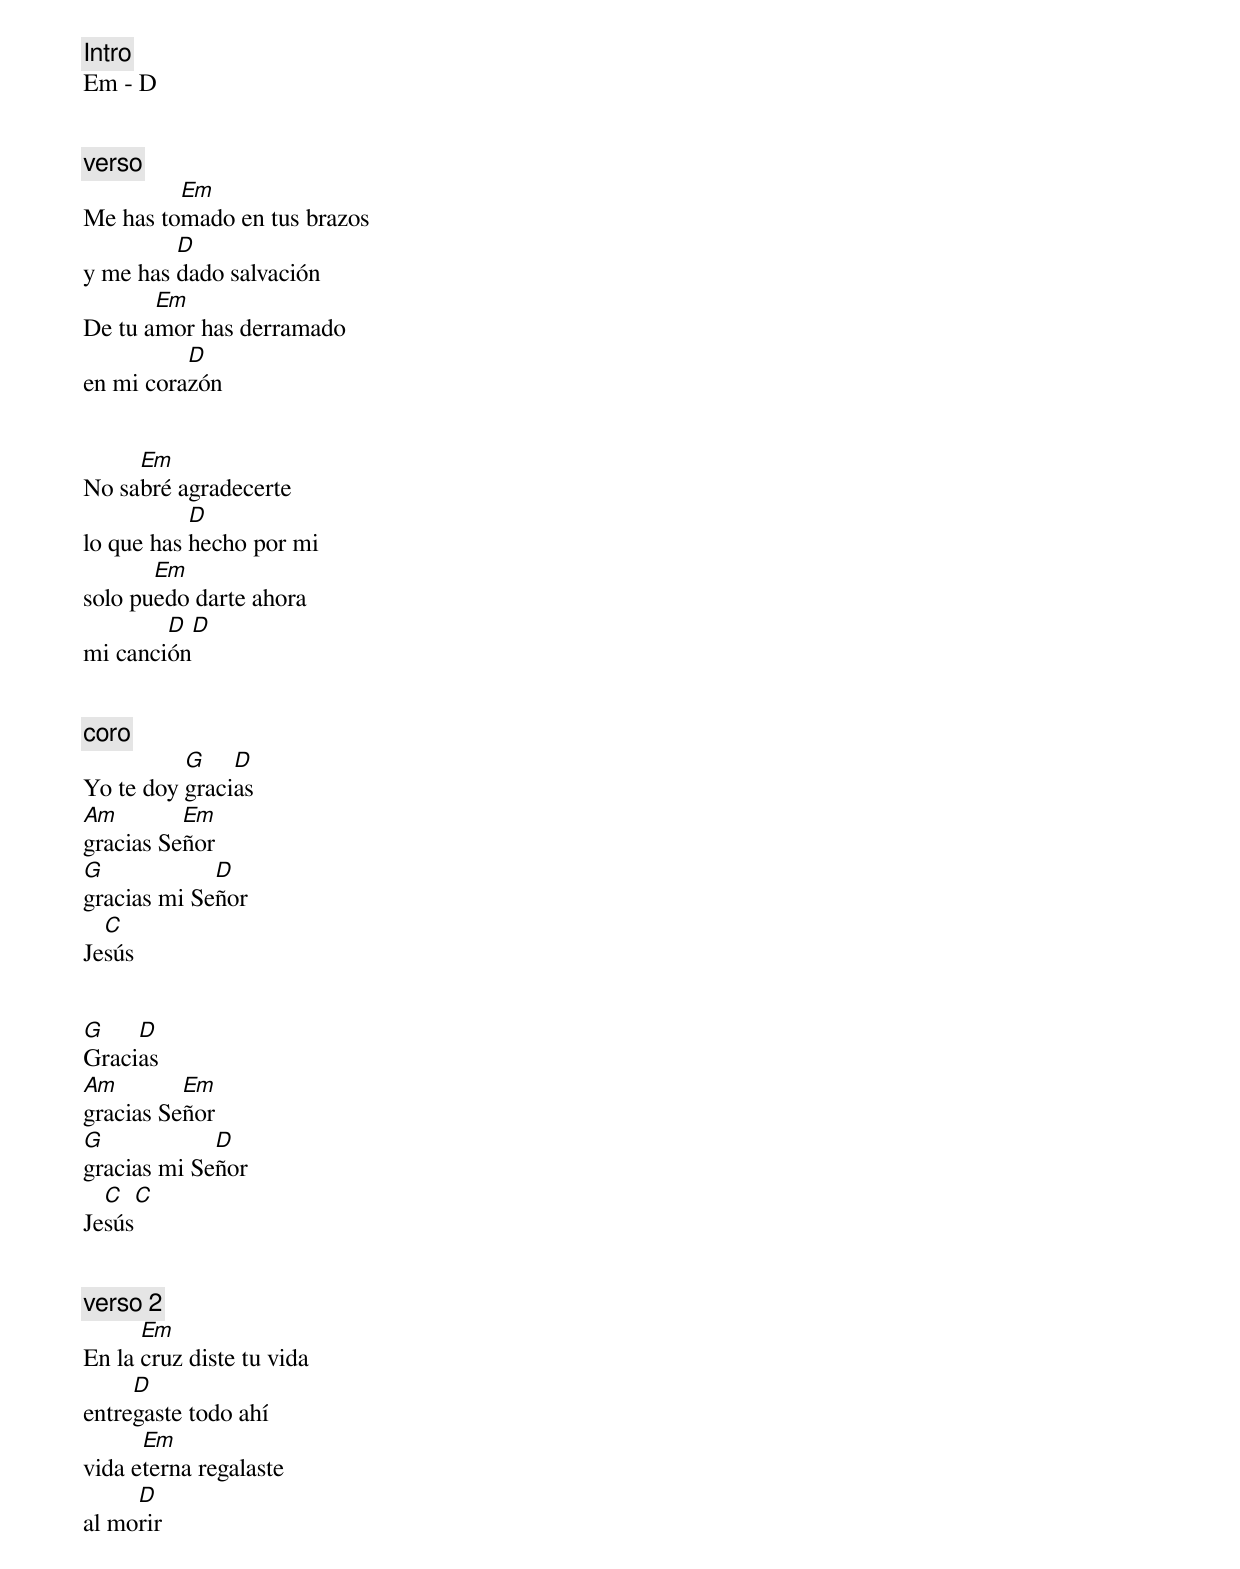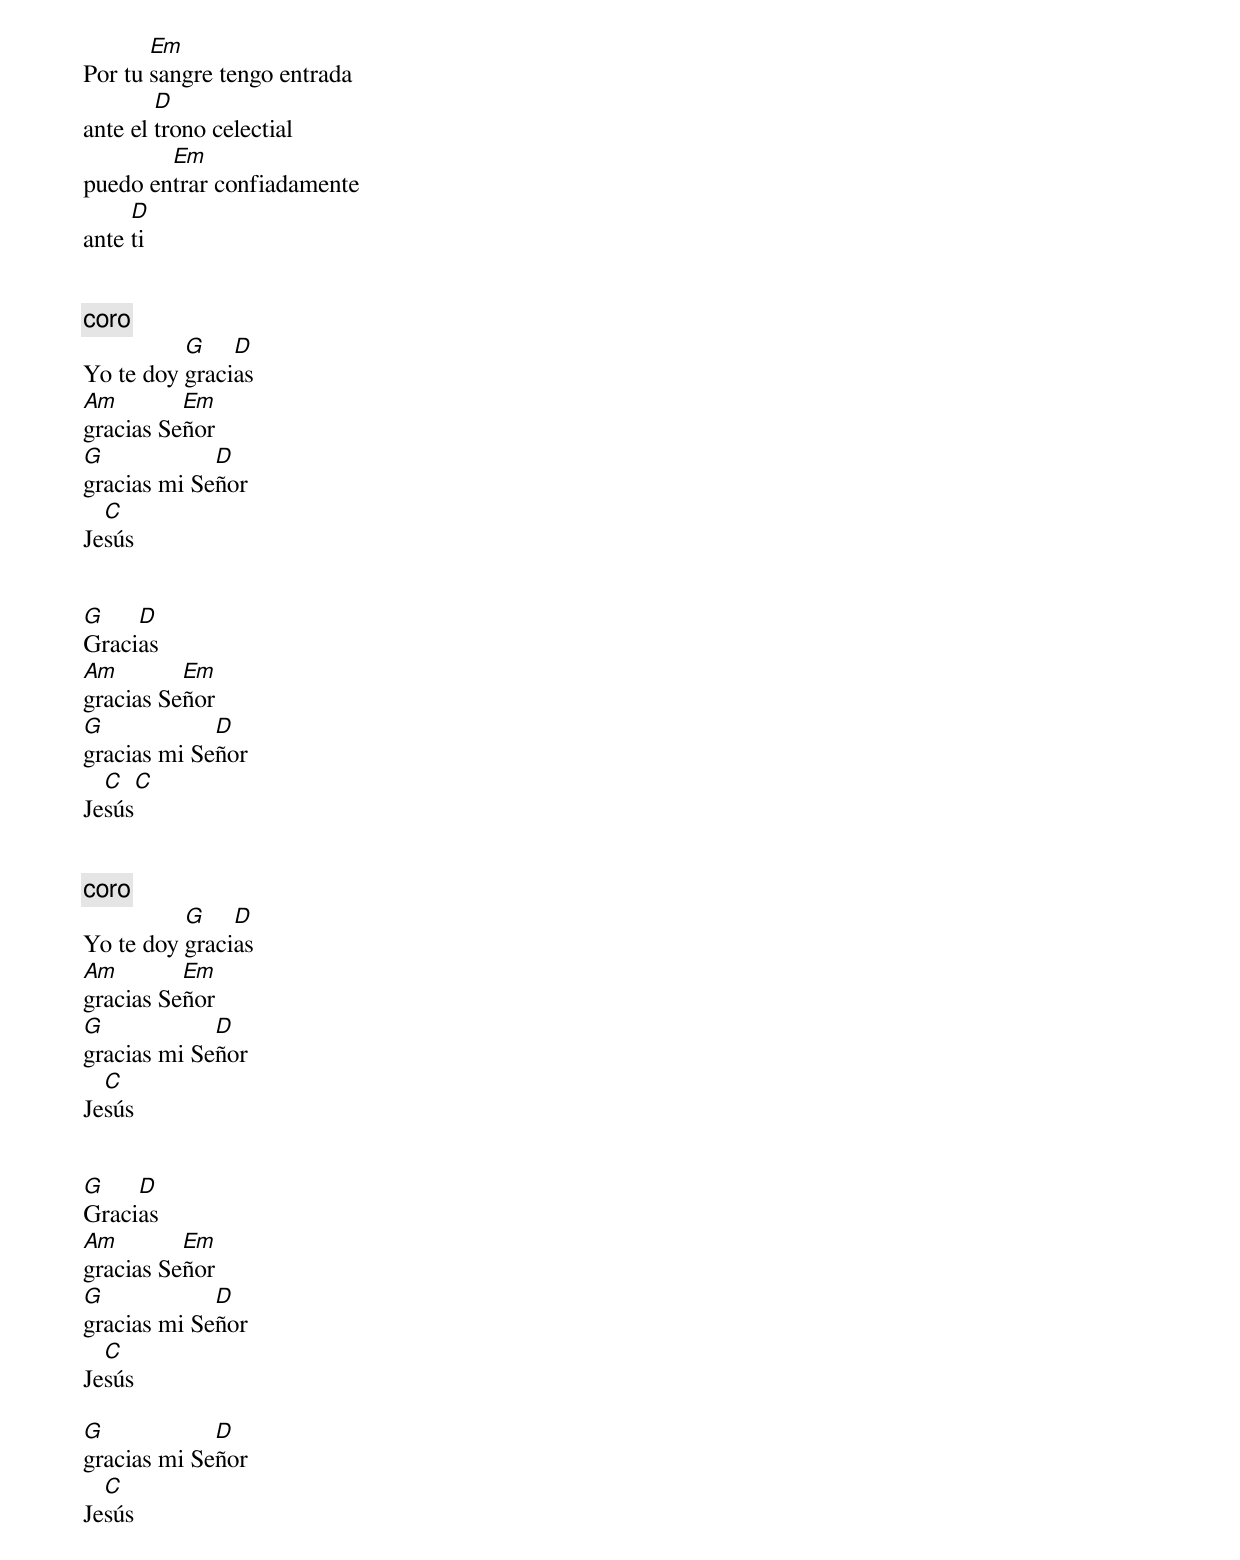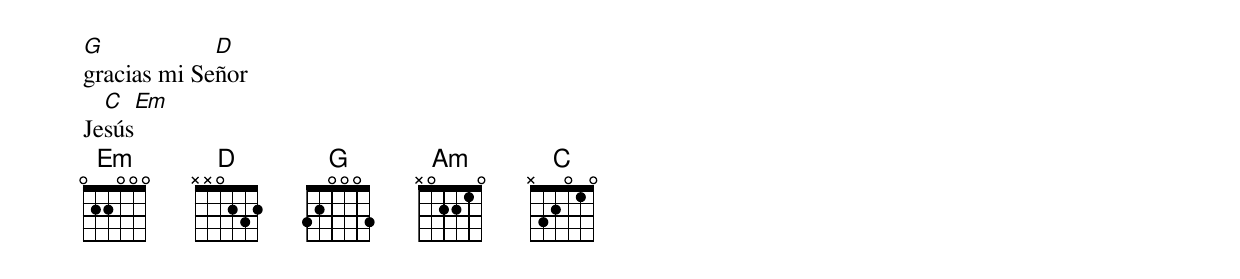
[Intro]
Em - D


[verso]
         Em
Me has tomado en tus brazos
         D
y me has dado salvación
       Em
De tu amor has derramado
          D
en mi corazón


     Em
No sabré agradecerte
           D
lo que has hecho por mi
       Em
solo puedo darte ahora
        D   D
mi canción


[coro]
          G    D
Yo te doy gracias
Am        Em
gracias Señor
G            D
gracias mi Señor
  C
Jesús


G    D
Gracias
Am        Em
gracias Señor
G            D
gracias mi Señor
  C    C
Jesús


[verso 2]
      Em
En la cruz diste tu vida
     D
entregaste todo ahí
      Em
vida eterna regalaste
     D
al morir


       Em
Por tu sangre tengo entrada
        D
ante el trono celectial
        Em
puedo entrar confiadamente
     D
ante ti


[coro]
          G    D
Yo te doy gracias
Am        Em
gracias Señor
G            D
gracias mi Señor
  C
Jesús


G    D
Gracias
Am        Em
gracias Señor
G            D
gracias mi Señor
  C    C
Jesús


[coro]
          G    D
Yo te doy gracias
Am        Em
gracias Señor
G            D
gracias mi Señor
  C
Jesús


G    D
Gracias
Am        Em
gracias Señor
G            D
gracias mi Señor
  C
Jesús

G            D
gracias mi Señor
  C
Jesús

G            D
gracias mi Señor
  C    Em
Jesús
